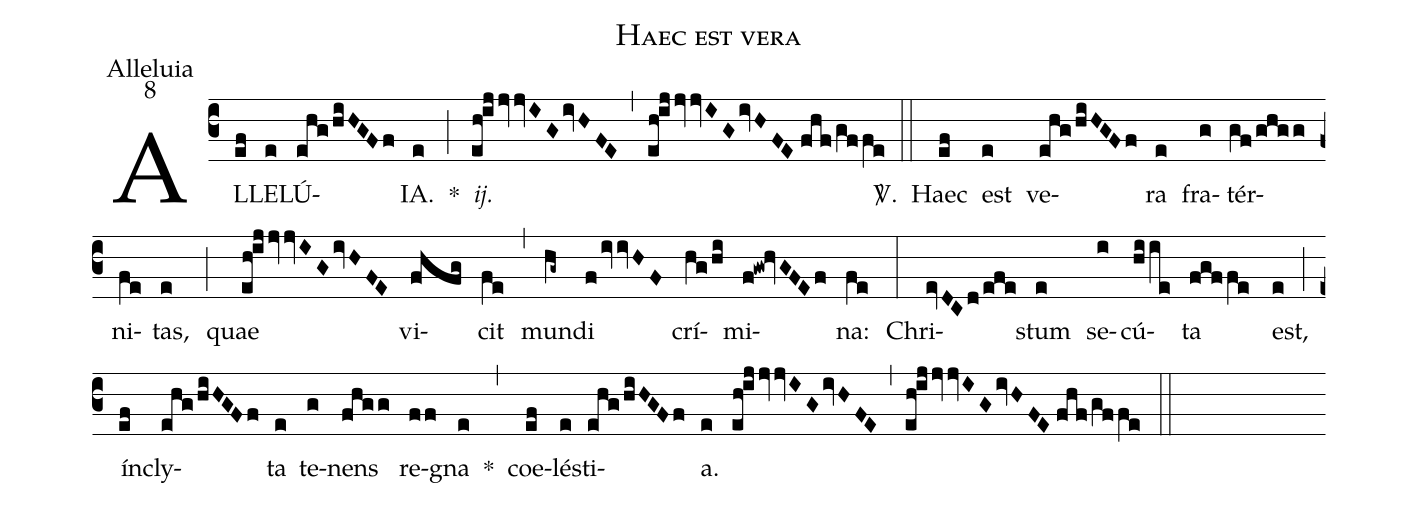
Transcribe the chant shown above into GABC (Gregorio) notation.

name:Haec est vera;
office-part:Alleluia;
mode:8;
%%
(c3) AL(ef)LE(e)LÚ(ehg/hiHGFf)IA.(e) *(;) <i>ij.</i>(eh!ijjv/jvIG/ivHFE) (,) (eh!ijjv/jvIG/ivHFE//fhf/gffe) <sp>V/</sp>.(::) Haec(ef) est(e) ve(ehg/hiHGFf)ra(e) fra(g)tér(gf/ghgg)ni(fe)tas,(e) (;) quae(eh!ijjv/jvIG/ivHFE) vi(fhfg)cit(fe) (,) mun(hg~)di(f/ivvHF) crí(hg/hi)mi(f!gw!hvGFEf)na:(fe) (:) Chri(evDCd/efe)stum(e) se(i)cú(hiie)ta(fgffe) est,(e) (;) ín(ef)cly(ehg/hiHGFf)ta(e) te(g)nens(fhgg) re(ff)gna(e) *(,) coe(ef)lé(e)sti(ehg/hiHGFf)a.(e) (eh!ijjv/jvIG/ivHFE) (,) (eh!ijjv/jvIG/ivHFE//fhf/gffe) (::)
